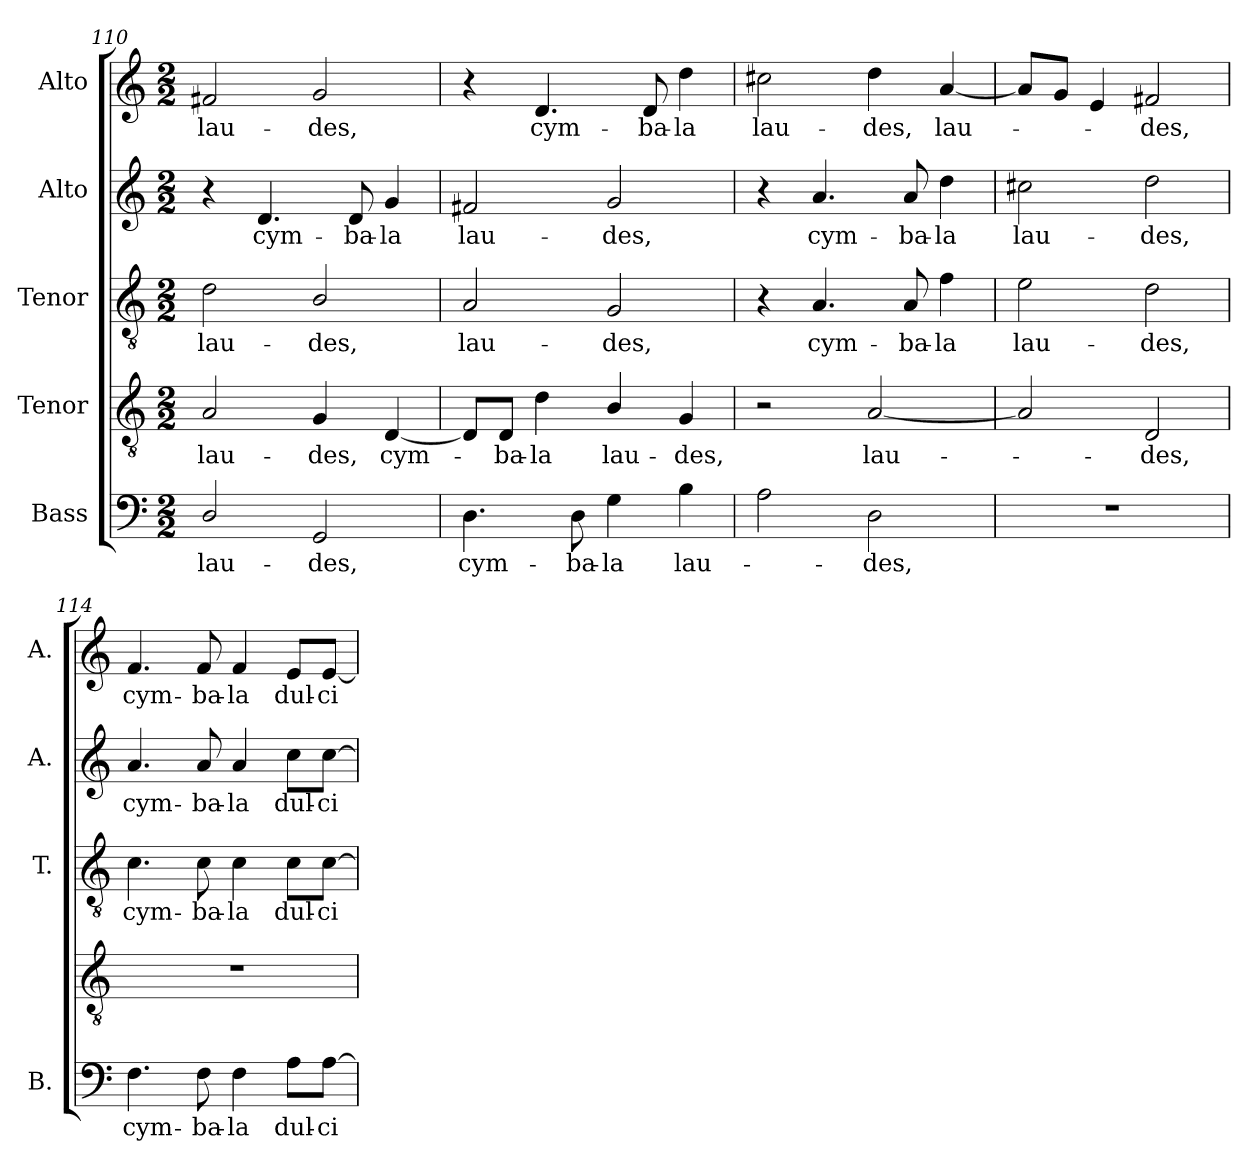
**kern	**text	**kern	**text	**kern	**text	**kern	**text	**kern	**text
*part5	*part5	*part4	*part4	*part3	*part3	*part2	*part2	*part1	*part1
*staff5	*staff5	*staff4	*staff4	*staff3	*staff3	*staff2	*staff2	*staff1	*staff1
*I"Bass	*	*I"Tenor	*	*I"Tenor	*	*I"Alto	*	*I"Alto	*
*I'B.	*	*	*	*I'T.	*	*I'A.	*	*I'A.	*
*clefF4	*	*clefGv2	*	*clefGv2	*	*clefG2	*	*clefG2	*
*	*	*ITrd7c12	*	*ITrd7c12	*	*	*	*	*
*k[]	*	*k[]	*	*k[]	*	*k[]	*	*k[]	*
*C:	*	*C:	*	*C:	*	*C:	*	*C:	*
*M2/2	*	*M2/2	*	*M2/2	*	*M2/2	*	*M2/2	*
=110	=110	=110	=110	=110	=110	=110	=110	=110	=110
!	!LO:LY:b:color=#000000	!	!	!	!	!	!	!	!
!	!	!	!LO:LY:b:color=#000000	!	!	!	!	!	!
!	!	!	!	!	!LO:LY:b:color=#000000	!	!	!	!
!	!	!	!	!	!	!	!	!	!LO:LY:b:color=#000000
2Di/	lau-	2AAi/	lau-	2Di\	lau-	4r	.	2f#Xi/	lau-
!	!	!	!	!	!	!	!LO:LY:b:color=#000000	!	!
.	.	.	.	.	.	4.di/	cym-	.	.
!	!LO:LY:b:color=#000000	!	!	!	!	!	!	!	!
!	!	!	!LO:LY:b:color=#000000	!	!	!	!	!	!
!	!	!	!	!	!LO:LY:b:color=#000000	!	!	!	!
!	!	!	!	!	!	!	!	!	!LO:LY:b:color=#000000
2GGi/	-des,	4GGi/	-des,	2BBi/	-des,	.	.	2gi/	-des,
!	!	!	!	!	!	!	!LO:LY:b:color=#000000	!	!
.	.	.	.	.	.	8di/	-ba-	.	.
!	!	!	!LO:LY:b:color=#000000	!	!	!	!	!	!
!	!	!	!	!	!	!	!LO:LY:b:color=#000000	!	!
.	.	[4DDi/	cym-	.	.	4gi/	-la	.	.
=111	=111	=111	=111	=111	=111	=111	=111	=111	=111
!	!LO:LY:b:color=#000000	!	!	!	!	!	!	!	!
!	!	!	!	!	!LO:LY:b:color=#000000	!	!	!	!
!	!	!	!	!	!	!	!LO:LY:b:color=#000000	!	!
4.Di\	cym-	8DDi/L]	.	2AAi/	lau-	2f#Xi/	lau-	4r	.
!	!	!	!LO:LY:b:color=#000000	!	!	!	!	!	!
.	.	8DDi/J	-ba-	.	.	.	.	.	.
!	!	!	!LO:LY:b:color=#000000	!	!	!	!	!	!
!	!	!	!	!	!	!	!	!	!LO:LY:b:color=#000000
.	.	4Di\	-la	.	.	.	.	4.di/	cym-
!	!LO:LY:b:color=#000000	!	!	!	!	!	!	!	!
8Di\	-ba-	.	.	.	.	.	.	.	.
!	!LO:LY:b:color=#000000	!	!	!	!	!	!	!	!
!	!	!	!LO:LY:b:color=#000000	!	!	!	!	!	!
!	!	!	!	!	!LO:LY:b:color=#000000	!	!	!	!
!	!	!	!	!	!	!	!LO:LY:b:color=#000000	!	!
4Gi\	-la	4BBi/	lau-	2GGi/	-des,	2gi/	-des,	.	.
!	!	!	!	!	!	!	!	!	!LO:LY:b:color=#000000
.	.	.	.	.	.	.	.	8di/	-ba-
!	!LO:LY:b:color=#000000	!	!	!	!	!	!	!	!
!	!	!	!LO:LY:b:color=#000000	!	!	!	!	!	!
!	!	!	!	!	!	!	!	!	!LO:LY:b:color=#000000
4Bi\	lau-	4GGi/	-des,	.	.	.	.	4ddi\	-la
=112	=112	=112	=112	=112	=112	=112	=112	=112	=112
!	!	!	!	!	!	!	!	!	!LO:LY:b:color=#000000
2Ai\	.	2r	.	4r	.	4r	.	2cc#Xi\	lau-
!	!	!	!	!	!LO:LY:b:color=#000000	!	!	!	!
!	!	!	!	!	!	!	!LO:LY:b:color=#000000	!	!
.	.	.	.	4.AAi/	cym-	4.ai/	cym-	.	.
!	!LO:LY:b:color=#000000	!	!	!	!	!	!	!	!
!	!	!	!LO:LY:b:color=#000000	!	!	!	!	!	!
!	!	!	!	!	!	!	!	!	!LO:LY:b:color=#000000
2Di\	-des,	[2AAi/	lau-	.	.	.	.	4ddi\	-des,
!	!	!	!	!	!LO:LY:b:color=#000000	!	!	!	!
!	!	!	!	!	!	!	!LO:LY:b:color=#000000	!	!
.	.	.	.	8AAi/	-ba-	8ai/	-ba-	.	.
!	!	!	!	!	!LO:LY:b:color=#000000	!	!	!	!
!	!	!	!	!	!	!	!LO:LY:b:color=#000000	!	!
!	!	!	!	!	!	!	!	!	!LO:LY:b:color=#000000
.	.	.	.	4Fi\	-la	4ddi\	-la	[4ai/	lau-
=113	=113	=113	=113	=113	=113	=113	=113	=113	=113
!	!	!	!	!	!LO:LY:b:color=#000000	!	!	!	!
!	!	!	!	!	!	!	!LO:LY:b:color=#000000	!	!
1r	.	2AAi/]	.	2Ei\	lau-	2cc#Xi\	lau-	8ai/L]	.
.	.	.	.	.	.	.	.	8gi/J	.
.	.	.	.	.	.	.	.	4ei/	.
!	!	!	!LO:LY:b:color=#000000	!	!	!	!	!	!
!	!	!	!	!	!LO:LY:b:color=#000000	!	!	!	!
!	!	!	!	!	!	!	!LO:LY:b:color=#000000	!	!
!	!	!	!	!	!	!	!	!	!LO:LY:b:color=#000000
.	.	2DDi/	-des,	2Di\	-des,	2ddi\	-des,	2f#Xi/	-des,
!!LO:LB:g=z
=114	=114	=114	=114	=114	=114	=114	=114	=114	=114
!	!LO:LY:b:color=#000000	!	!	!	!	!	!	!	!
!	!	!	!	!	!LO:LY:b:color=#000000	!	!	!	!
!	!	!	!	!	!	!	!LO:LY:b:color=#000000	!	!
!	!	!	!	!	!	!	!	!	!LO:LY:b:color=#000000
4.Fi\	cym-	1r	.	4.Ci\	cym-	4.ai/	cym-	4.fi/	cym-
!	!LO:LY:b:color=#000000	!	!	!	!	!	!	!	!
!	!	!	!	!	!LO:LY:b:color=#000000	!	!	!	!
!	!	!	!	!	!	!	!LO:LY:b:color=#000000	!	!
!	!	!	!	!	!	!	!	!	!LO:LY:b:color=#000000
8Fi\	-ba-	.	.	8Ci\	-ba-	8ai/	-ba-	8fi/	-ba-
!	!LO:LY:b:color=#000000	!	!	!	!	!	!	!	!
!	!	!	!	!	!LO:LY:b:color=#000000	!	!	!	!
!	!	!	!	!	!	!	!LO:LY:b:color=#000000	!	!
!	!	!	!	!	!	!	!	!	!LO:LY:b:color=#000000
4Fi\	-la	.	.	4Ci\	-la	4ai/	-la	4fi/	-la
!	!LO:LY:b:color=#000000	!	!	!	!	!	!	!	!
!	!	!	!	!	!LO:LY:b:color=#000000	!	!	!	!
!	!	!	!	!	!	!	!LO:LY:b:color=#000000	!	!
!	!	!	!	!	!	!	!	!	!LO:LY:b:color=#000000
8Ai\L	dul-	.	.	8Ci\L	dul-	8cci\L	dul-	8ei/L	dul-
!	!LO:LY:b:color=#000000	!	!	!	!	!	!	!	!
!	!	!	!	!	!LO:LY:b:color=#000000	!	!	!	!
!	!	!	!	!	!	!	!LO:LY:b:color=#000000	!	!
!	!	!	!	!	!	!	!	!	!LO:LY:b:color=#000000
[8Ai\J	-ci-	.	.	[8Ci\J	-ci-	[8cci\J	-ci-	[8ei/J	-ci-
=	=	=	=	=	=	=	=	=	=
*-	*-	*-	*-	*-	*-	*-	*-	*-	*-
